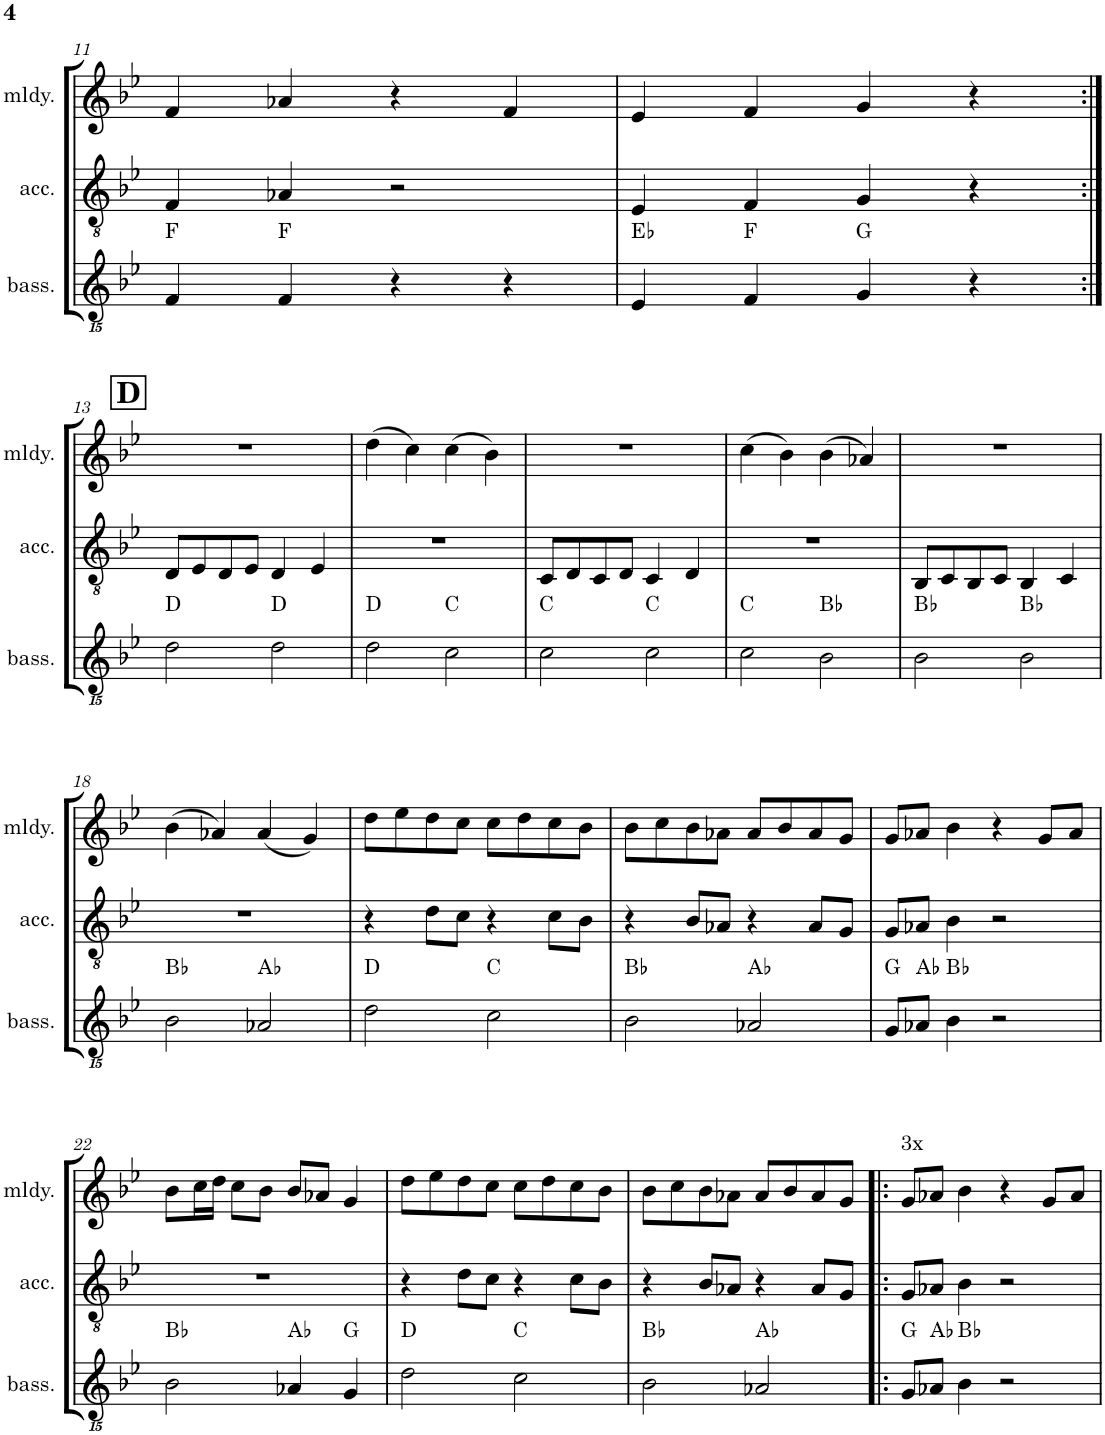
**kern	**harte	**kern	**kern
*part3	*part3	*part2	*part1
*staff3	*	*staff2	*staff1
*I"Bass (C)	*	*I"Accompaniment (C)	*I"Melody (C)
*I'bass.	*	*I'acc.	*I'mldy.
!!LO:PB:g=z
*clefGvv2	*	*clefGv2	*clefG2
*	*	*	*Trd1c2
*k[b-e-]	*	*k[b-e-]	*k[b-e-]
*M4/4	*	*M4/4	*M4/4
=11	=11	=11	=11
4FF/	F:maj	4F/	4f/
4FF/	F:maj	4A-X/	4a-X/
4r	.	2r	4r
4r	.	.	4f/
=12	=12	=12	=12
4EE-/	Eb:maj	4E-/	4e-/
4FF/	F:maj	4F/	4f/
4GG/	G:maj	4G/	4g/
4r	.	4r	4r
!!LO:LB:g=z
=13:|!	=13:|!	=13:|!	=13:|!
2D\	D:maj	8D/L	1r
.	.	8E-/	.
.	.	8D/	.
.	.	8E-/J	.
2D\	D:maj	4D/	.
.	.	4E-/	.
=14	=14	=14	=14
2D\	D:maj	1r	(4dd\
.	.	.	4cc\)
2C\	C:maj	.	(4cc\
.	.	.	4b-\)
=15	=15	=15	=15
2C\	C:maj	8C/L	1r
.	.	8D/	.
.	.	8C/	.
.	.	8D/J	.
2C\	C:maj	4C/	.
.	.	4D/	.
=16	=16	=16	=16
2C\	C:maj	1r	(4cc\
.	.	.	4b-\)
2BB-\	Bb:maj	.	(4b-\
.	.	.	4a-X/)
=17	=17	=17	=17
2BB-\	Bb:maj	8BB-/L	1r
.	.	8C/	.
.	.	8BB-/	.
.	.	8C/J	.
2BB-\	Bb:maj	4BB-/	.
.	.	4C/	.
!!LO:LB:g=z
=18	=18	=18	=18
2BB-\	Bb:maj	1r	(4b-\
.	.	.	4a-X/)
2AA-X/	Ab:maj	.	(4a-/
.	.	.	4g/)
=19	=19	=19	=19
2D\	D:maj	4r	8dd\L
.	.	.	8ee-\
.	.	8d\L	8dd\
.	.	8c\J	8cc\J
2C\	C:maj	4r	8cc\L
.	.	.	8dd\
.	.	8c\L	8cc\
.	.	8B-\J	8b-\J
=20	=20	=20	=20
2BB-\	Bb:maj	4r	8b-\L
.	.	.	8cc\
.	.	8B-/L	8b-\
.	.	8A-X/J	8a-X\J
2AA-X/	Ab:maj	4r	8a-/L
.	.	.	8b-/
.	.	8A-/L	8a-/
.	.	8G/J	8g/J
=21	=21	=21	=21
8GG/L	G:maj	8G/L	8g/L
8AA-X/J	Ab:maj	8A-X/J	8a-X/J
4BB-\	Bb:maj	4B-\	4b-\
2r	.	2r	4r
.	.	.	8g/L
.	.	.	8a-/J
!!LO:LB:g=z
=22	=22	=22	=22
2BB-\	Bb:maj	1r	8b-\L
.	.	.	16cc\L
.	.	.	16dd\JJ
.	.	.	8cc\L
.	.	.	8b-\J
4AA-X/	Ab:maj	.	8b-/L
.	.	.	8a-X/J
4GG/	G:maj	.	4g/
=23	=23	=23	=23
2D\	D:maj	4r	8dd\L
.	.	.	8ee-\
.	.	8d\L	8dd\
.	.	8c\J	8cc\J
2C\	C:maj	4r	8cc\L
.	.	.	8dd\
.	.	8c\L	8cc\
.	.	8B-\J	8b-\J
=24	=24	=24	=24
2BB-\	Bb:maj	4r	8b-\L
.	.	.	8cc\
.	.	8B-/L	8b-\
.	.	8A-X/J	8a-X\J
2AA-X/	Ab:maj	4r	8a-/L
.	.	.	8b-/
.	.	8A-/L	8a-/
.	.	8G/J	8g/J
=25!|:	=25!|:	=25!|:	=25!|:
8GG/L	G:maj	8G/L	8g/L
8AA-X/J	Ab:maj	8A-X/J	8a-X/J
4BB-\	Bb:maj	4B-\	4b-\
2r	.	2r	4r
.	.	.	8g/L
.	.	.	8a-/J
=	=	=	=
*-	*-	*-	*-
